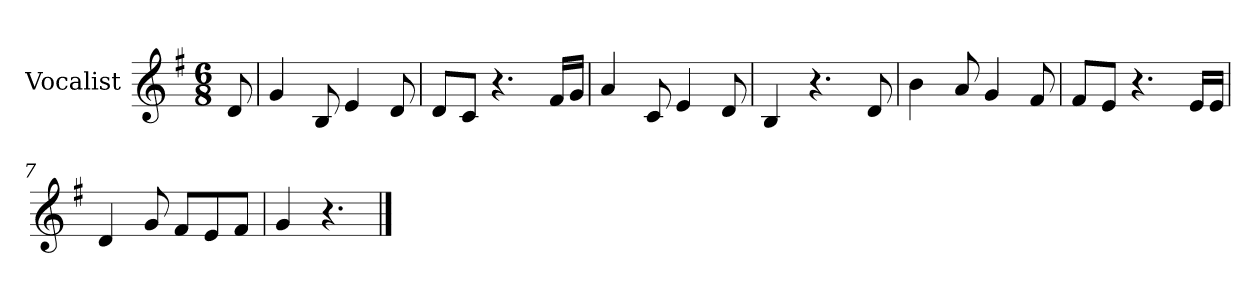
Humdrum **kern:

**kern
*part1
*staff1
*I"Vocalist
*k[f#]
*G:
*M6/8
=
8d
=1
4g
8B
4e
8d
=2
8dL
8cJ
4.r
16f#LL
16gJJ
=3
4a
8c
4e
8d
=4
4B
4.r
8d
=5
4b
8a
4g
8f#
=6
8f#L
8eJ
4.r
16eLL
16eJJ
=7
4d
8g
8f#L
8e
8f#J
=8
4g
4.r
==
*-
